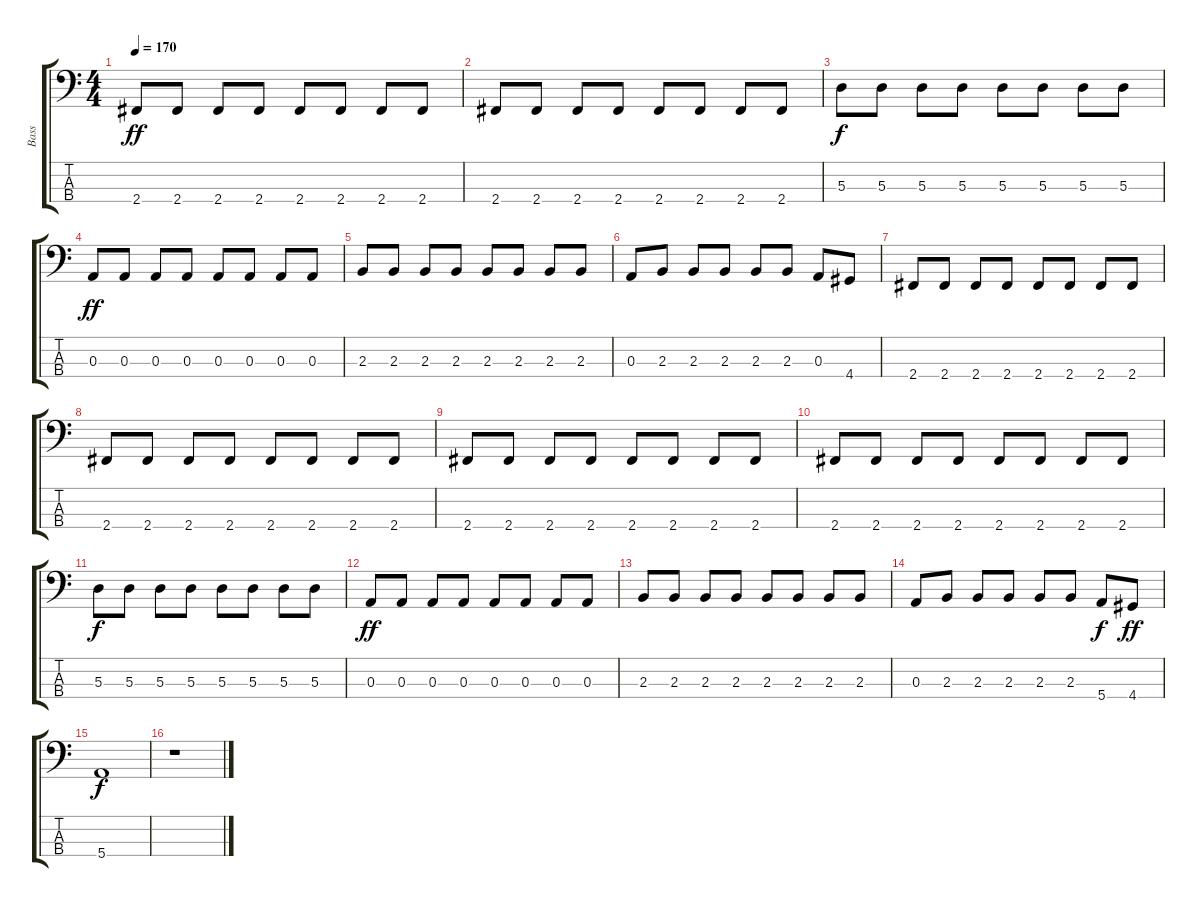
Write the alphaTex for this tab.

\track ("Bass" "Bass") {instrument electricbassfinger}
\staff {score tabs}
\tuning (G2 D2 A1 E1) {hide}
\ts (4 4)
\tempo 170
\clef f4
\ks c
2.4.8{dy ff} 2.4.8 2.4.8 2.4.8 2.4.8 2.4.8 2.4.8 2.4.8 |
2.4.8 2.4.8 2.4.8 2.4.8 2.4.8 2.4.8 2.4.8 2.4.8 |
5.3.8{dy f} 5.3.8 5.3.8 5.3.8 5.3.8 5.3.8 5.3.8 5.3.8 |
0.3.8{dy ff} 0.3.8 0.3.8 0.3.8 0.3.8 0.3.8 0.3.8 0.3.8 |
2.3.8 2.3.8 2.3.8 2.3.8 2.3.8 2.3.8 2.3.8 2.3.8 |
0.3.8 2.3.8 2.3.8 2.3.8 2.3.8 2.3.8 0.3.8 4.4.8 |
2.4.8 2.4.8 2.4.8 2.4.8 2.4.8 2.4.8 2.4.8 2.4.8 |
2.4.8 2.4.8 2.4.8 2.4.8 2.4.8 2.4.8 2.4.8 2.4.8 |
2.4.8 2.4.8 2.4.8 2.4.8 2.4.8 2.4.8 2.4.8 2.4.8 |
2.4.8 2.4.8 2.4.8 2.4.8 2.4.8 2.4.8 2.4.8 2.4.8 |
5.3.8{dy f} 5.3.8 5.3.8 5.3.8 5.3.8 5.3.8 5.3.8 5.3.8 |
0.3.8{dy ff} 0.3.8 0.3.8 0.3.8 0.3.8 0.3.8 0.3.8 0.3.8 |
2.3.8 2.3.8 2.3.8 2.3.8 2.3.8 2.3.8 2.3.8 2.3.8 |
0.3.8 2.3.8 2.3.8 2.3.8 2.3.8 2.3.8 5.4.8{dy f} 4.4.8{dy ff} |
5.4.1{dy f} |
r.1
